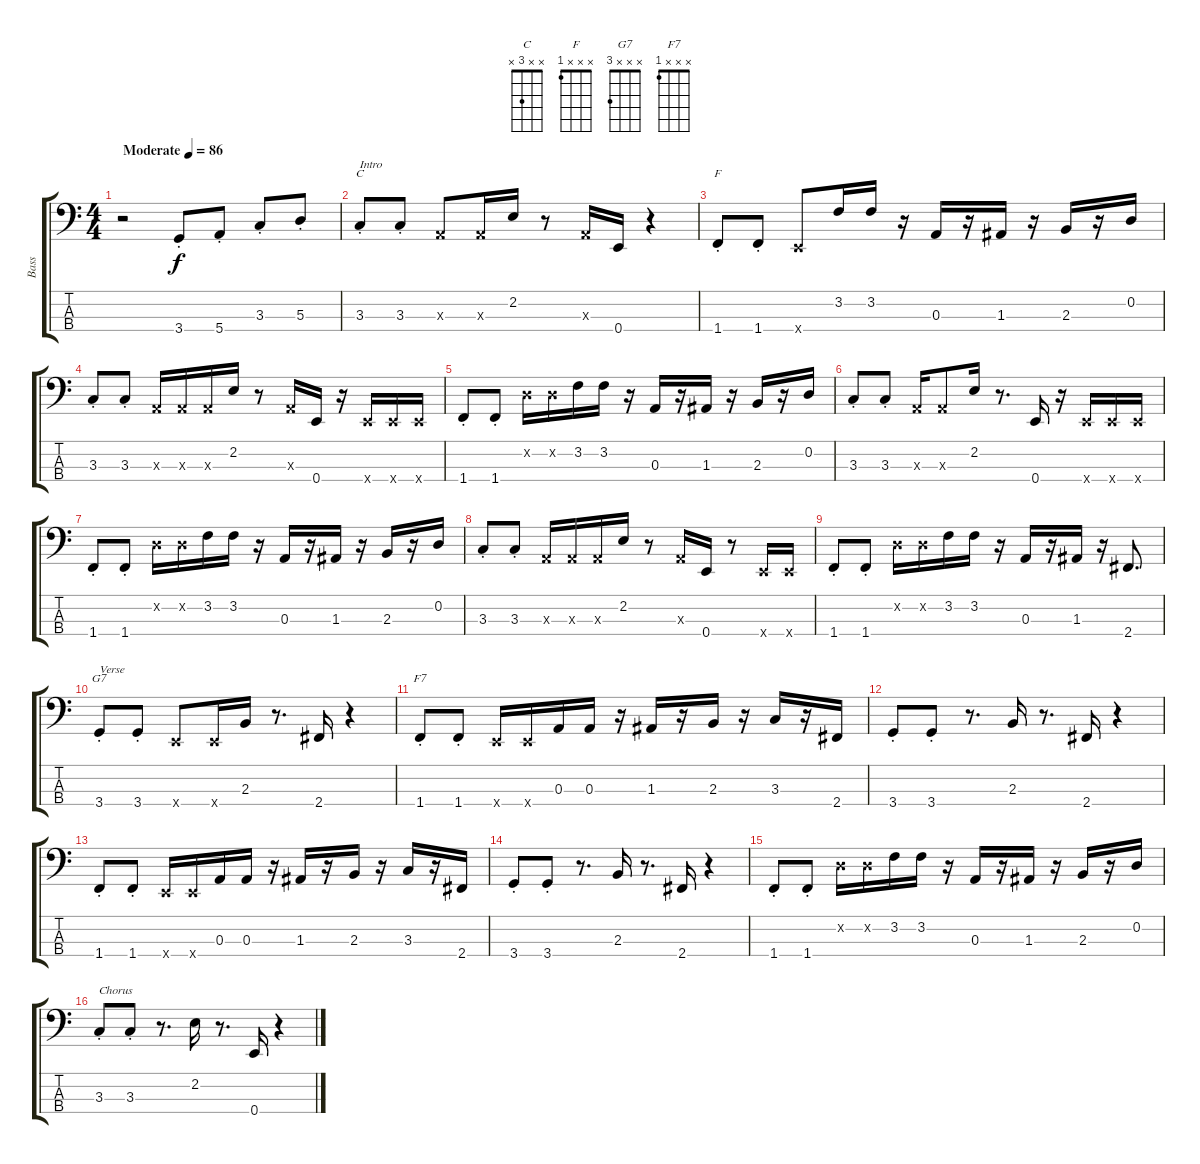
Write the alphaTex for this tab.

\track ("Bass" "Bass") {instrument electricbassfinger}
\staff {score tabs}
\tuning (G2 D2 A1 E1) {hide}
\chord ("C" x x 3 x)
\chord ("F" x x x 1)
\chord ("G7" x x x 3)
\chord ("F7" x x x 1)
\ts (4 4)
\tempo (86 "Moderate")
\clef f4
\ks c
r.2{dy f instrument electricbassfinger} 3.4{st}.8 5.4{st}.8 3.3{st}.8 5.3{st}.8 |
3.3{st}.8{ch "C" txt "Intro"} 3.3{st}.8 0.3{x}.8 0.3{x}.16 2.2.16 r.8 0.3{x}.16 0.4.16 r.4 |
1.4{st}.8{ch "F"} 1.4{st}.8 0.4{x}.8 3.2.16 3.2.16 r.16 0.3.16 r.16 1.3.16 r.16 2.3.16 r.16 0.2.16 |
3.3{st}.8 3.3{st}.8 0.3{x}.16 0.3{x}.16 0.3{x}.16 2.2.16 r.8 0.3{x}.16 0.4.16 r.16 0.4{x}.16 0.4{x}.16 0.4{x}.16 |
1.4{st}.8 1.4{st}.8 0.2{x}.16 0.2{x}.16 3.2.16 3.2.16 r.16 0.3.16 r.16 1.3.16 r.16 2.3.16 r.16 0.2.16 |
3.3{st}.8 3.3{st}.8 0.3{x}.16 0.3{x}.8 2.2.16 r.8{d} 0.4.16 r.16 0.4{x}.16 0.4{x}.16 0.4{x}.16 |
1.4{st}.8 1.4{st}.8 0.2{x}.16 0.2{x}.16 3.2.16 3.2.16 r.16 0.3.16 r.16 1.3.16 r.16 2.3.16 r.16 0.2.16 |
3.3{st}.8 3.3{st}.8 0.3{x}.16 0.3{x}.16 0.3{x}.16 2.2.16 r.8 0.3{x}.16 0.4.16 r.8 0.4{x}.16 0.4{x}.16 |
1.4{st}.8 1.4{st}.8 0.2{x}.16 0.2{x}.16 3.2.16 3.2.16 r.16 0.3.16 r.16 1.3.16 r.16 2.4.8{d} |
3.4{st}.8{ch "G7" txt "Verse"} 3.4{st}.8 0.4{x}.8 0.4{x}.16 2.3.16 r.8{d} 2.4.16 r.4 |
1.4{st}.8{ch "F7"} 1.4{st}.8 0.4{x}.16 0.4{x}.16 0.3.16 0.3.16 r.16 1.3.16 r.16 2.3.16 r.16 3.3.16 r.16 2.4.16 |
3.4{st}.8 3.4{st}.8 r.8{d} 2.3.16 r.8{d} 2.4.16 r.4 |
1.4{st}.8 1.4{st}.8 0.4{x}.16 0.4{x}.16 0.3.16 0.3.16 r.16 1.3.16 r.16 2.3.16 r.16 3.3.16 r.16 2.4.16 |
3.4{st}.8 3.4{st}.8 r.8{d} 2.3.16 r.8{d} 2.4.16 r.4 |
1.4{st}.8 1.4{st}.8 0.2{x}.16 0.2{x}.16 3.2.16 3.2.16 r.16 0.3.16 r.16 1.3.16 r.16 2.3.16 r.16 0.2.16 |
3.3{st}.8{txt "Chorus"} 3.3{st}.8 r.8{d} 2.2.16 r.8{d} 0.4.16 r.4
